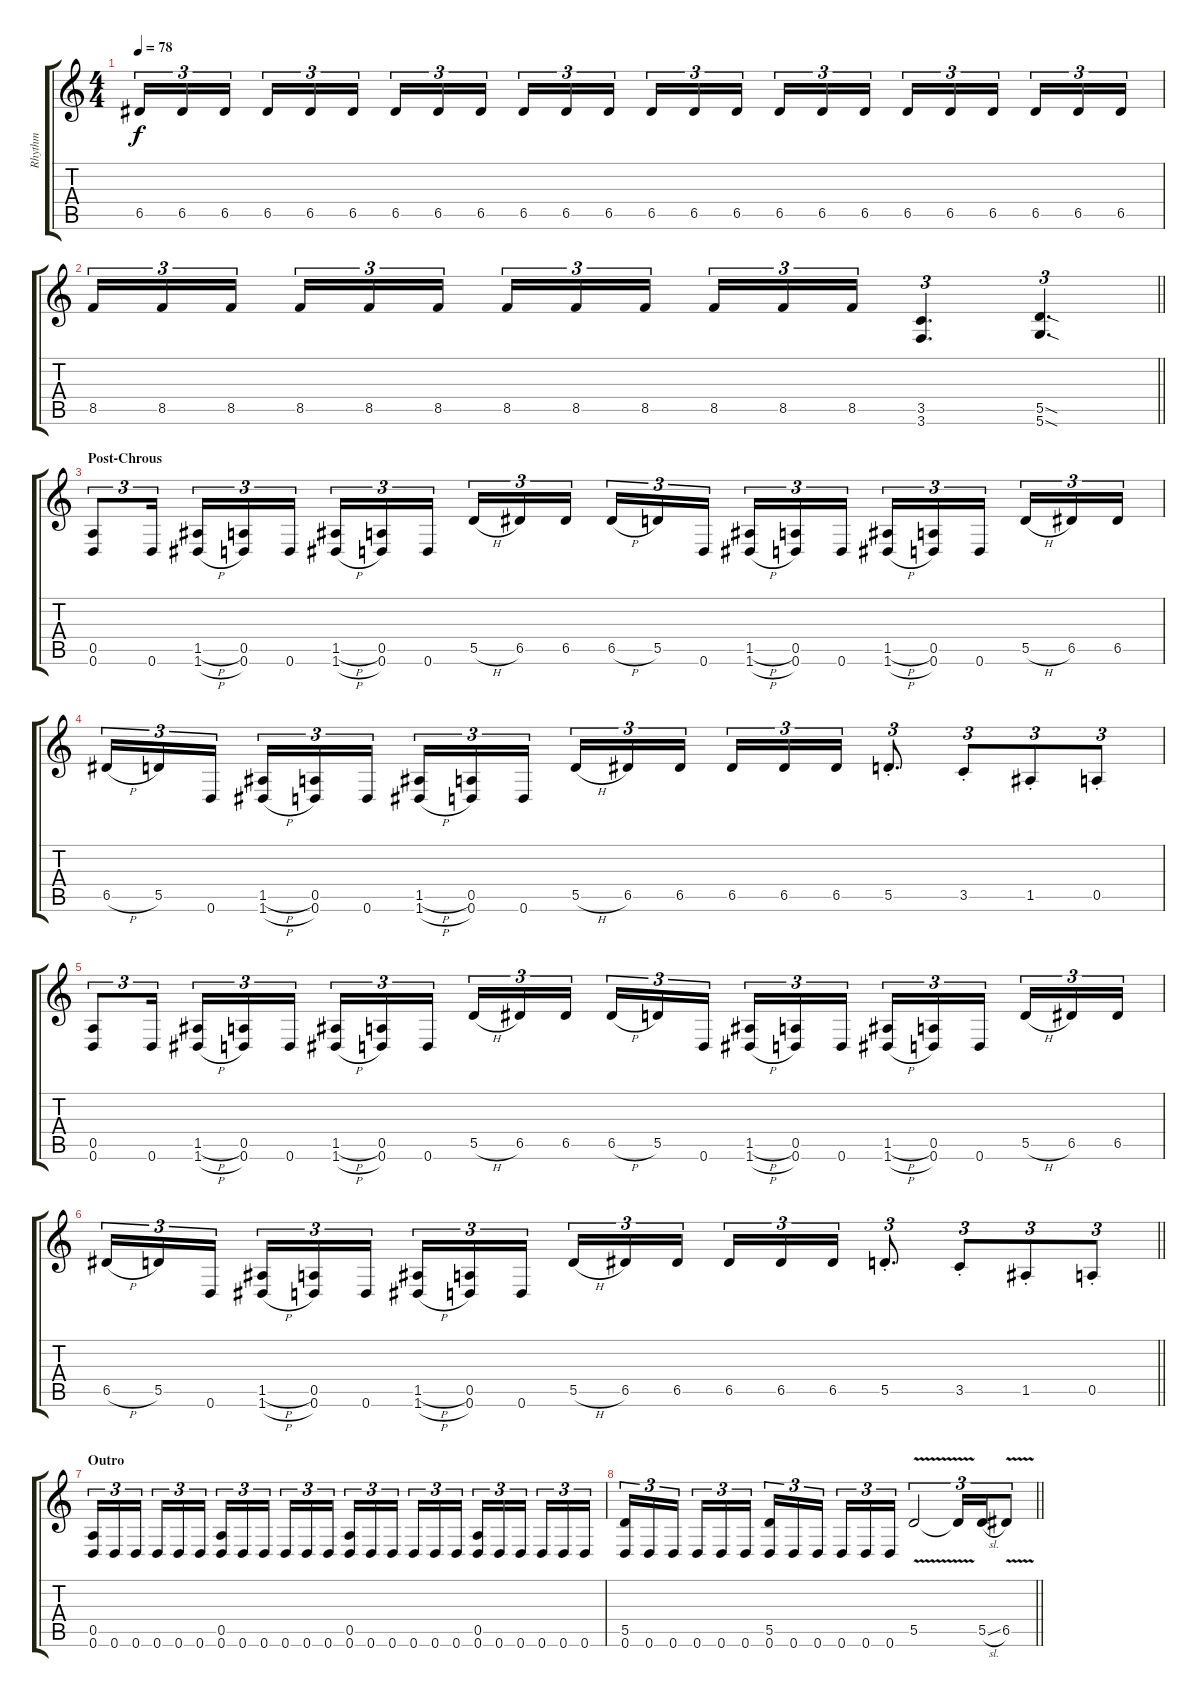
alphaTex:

\track ("Rhythm" "Rhythm") {instrument distortionguitar}
\staff {score tabs}
\tuning (E4 B3 G3 D3 A2 D2) {hide}
\ts (4 4)
\tempo 78
\clef g2
\ks c
6.5.16{tu (3 2) dy f} 6.5.16{tu (3 2)} 6.5.16{tu (3 2) beam splitsecondary} 6.5.16{tu (3 2)} 6.5.16{tu (3 2)} 6.5.16{tu (3 2)} 6.5.16{tu (3 2)} 6.5.16{tu (3 2)} 6.5.16{tu (3 2) beam splitsecondary} 6.5.16{tu (3 2)} 6.5.16{tu (3 2)} 6.5.16{tu (3 2)} 6.5.16{tu (3 2)} 6.5.16{tu (3 2)} 6.5.16{tu (3 2) beam splitsecondary} 6.5.16{tu (3 2)} 6.5.16{tu (3 2)} 6.5.16{tu (3 2)} 6.5.16{tu (3 2)} 6.5.16{tu (3 2)} 6.5.16{tu (3 2) beam splitsecondary} 6.5.16{tu (3 2)} 6.5.16{tu (3 2)} 6.5.16{tu (3 2)} |
\barLineRight lightlight
8.5.16{tu (3 2)} 8.5.16{tu (3 2)} 8.5.16{tu (3 2) beam splitsecondary} 8.5.16{tu (3 2)} 8.5.16{tu (3 2)} 8.5.16{tu (3 2)} 8.5.16{tu (3 2)} 8.5.16{tu (3 2)} 8.5.16{tu (3 2) beam splitsecondary} 8.5.16{tu (3 2)} 8.5.16{tu (3 2)} 8.5.16{tu (3 2)} (3.5 3.6).4{d tu (3 2)} (5.5{sod} 5.6{sod}).4{d tu (3 2)} |
\section ("" "Post-Chrous")
(0.5 0.6).8{tu (3 2)} 0.6.16{tu (3 2) beam splitsecondary} (1.5{h} 1.6{h}).16{tu (3 2)} (0.5 0.6).16{tu (3 2)} 0.6.16{tu (3 2)} (1.5{h} 1.6{h}).16{tu (3 2)} (0.5 0.6).16{tu (3 2)} 0.6.16{tu (3 2) beam splitsecondary} 5.5{h}.16{tu (3 2)} 6.5.16{tu (3 2)} 6.5.16{tu (3 2)} 6.5{h}.16{tu (3 2)} 5.5.16{tu (3 2)} 0.6.16{tu (3 2) beam splitsecondary} (1.5{h} 1.6{h}).16{tu (3 2)} (0.5 0.6).16{tu (3 2)} 0.6.16{tu (3 2)} (1.5{h} 1.6{h}).16{tu (3 2)} (0.5 0.6).16{tu (3 2)} 0.6.16{tu (3 2) beam splitsecondary} 5.5{h}.16{tu (3 2)} 6.5.16{tu (3 2)} 6.5.16{tu (3 2)} |
6.5{h}.16{tu (3 2)} 5.5.16{tu (3 2)} 0.6.16{tu (3 2) beam splitsecondary} (1.5{h} 1.6{h}).16{tu (3 2)} (0.5 0.6).16{tu (3 2)} 0.6.16{tu (3 2)} (1.5{h} 1.6{h}).16{tu (3 2)} (0.5 0.6).16{tu (3 2)} 0.6.16{tu (3 2) beam splitsecondary} 5.5{h}.16{tu (3 2)} 6.5.16{tu (3 2)} 6.5.16{tu (3 2)} 6.5.16{tu (3 2)} 6.5.16{tu (3 2)} 6.5.16{tu (3 2)} 5.5{st}.8{d tu (3 2)} 3.5{st}.8{tu (3 2)} 1.5{st}.8{tu (3 2)} 0.5{st}.8{tu (3 2)} |
(0.5 0.6).8{tu (3 2)} 0.6.16{tu (3 2) beam splitsecondary} (1.5{h} 1.6{h}).16{tu (3 2)} (0.5 0.6).16{tu (3 2)} 0.6.16{tu (3 2)} (1.5{h} 1.6{h}).16{tu (3 2)} (0.5 0.6).16{tu (3 2)} 0.6.16{tu (3 2) beam splitsecondary} 5.5{h}.16{tu (3 2)} 6.5.16{tu (3 2)} 6.5.16{tu (3 2)} 6.5{h}.16{tu (3 2)} 5.5.16{tu (3 2)} 0.6.16{tu (3 2) beam splitsecondary} (1.5{h} 1.6{h}).16{tu (3 2)} (0.5 0.6).16{tu (3 2)} 0.6.16{tu (3 2)} (1.5{h} 1.6{h}).16{tu (3 2)} (0.5 0.6).16{tu (3 2)} 0.6.16{tu (3 2) beam splitsecondary} 5.5{h}.16{tu (3 2)} 6.5.16{tu (3 2)} 6.5.16{tu (3 2)} |
\barLineRight lightlight
6.5{h}.16{tu (3 2)} 5.5.16{tu (3 2)} 0.6.16{tu (3 2) beam splitsecondary} (1.5{h} 1.6{h}).16{tu (3 2)} (0.5 0.6).16{tu (3 2)} 0.6.16{tu (3 2)} (1.5{h} 1.6{h}).16{tu (3 2)} (0.5 0.6).16{tu (3 2)} 0.6.16{tu (3 2) beam splitsecondary} 5.5{h}.16{tu (3 2)} 6.5.16{tu (3 2)} 6.5.16{tu (3 2)} 6.5.16{tu (3 2)} 6.5.16{tu (3 2)} 6.5.16{tu (3 2)} 5.5{st}.8{d tu (3 2)} 3.5{st}.8{tu (3 2)} 1.5{st}.8{tu (3 2)} 0.5{st}.8{tu (3 2)} |
\section ("" "Outro")
(0.5 0.6).16{tu (3 2)} 0.6.16{tu (3 2)} 0.6.16{tu (3 2) beam splitsecondary} 0.6.16{tu (3 2)} 0.6.16{tu (3 2)} 0.6.16{tu (3 2)} (0.5 0.6).16{tu (3 2)} 0.6.16{tu (3 2)} 0.6.16{tu (3 2) beam splitsecondary} 0.6.16{tu (3 2)} 0.6.16{tu (3 2)} 0.6.16{tu (3 2)} (0.5 0.6).16{tu (3 2)} 0.6.16{tu (3 2)} 0.6.16{tu (3 2) beam splitsecondary} 0.6.16{tu (3 2)} 0.6.16{tu (3 2)} 0.6.16{tu (3 2)} (0.5 0.6).16{tu (3 2)} 0.6.16{tu (3 2)} 0.6.16{tu (3 2) beam splitsecondary} 0.6.16{tu (3 2)} 0.6.16{tu (3 2)} 0.6.16{tu (3 2)} |
\barLineRight lightlight
(5.5 0.6).16{tu (3 2)} 0.6.16{tu (3 2)} 0.6.16{tu (3 2) beam splitsecondary} 0.6.16{tu (3 2)} 0.6.16{tu (3 2)} 0.6.16{tu (3 2)} (5.5 0.6).16{tu (3 2)} 0.6.16{tu (3 2)} 0.6.16{tu (3 2) beam splitsecondary} 0.6.16{tu (3 2)} 0.6.16{tu (3 2)} 0.6.16{tu (3 2)} 5.5{v}.2{tu (3 2)} 5.5{t}.16{tu (3 2)} 5.5{sl}.16{tu (3 2)} 6.5{v}.8{tu (3 2)}
